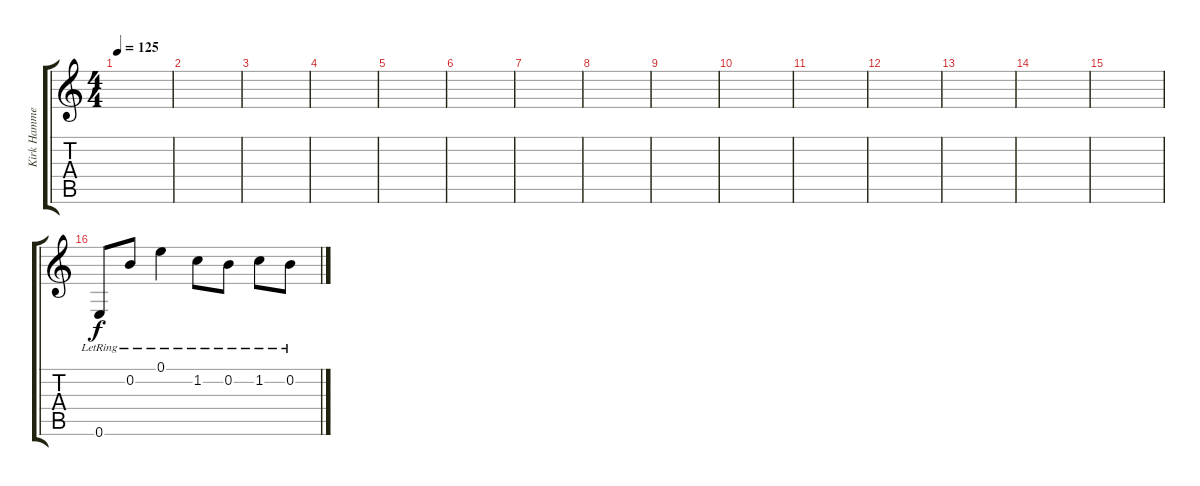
\track ("Kirk Hammett" "Kirk Hamme") {instrument acousticguitarsteel}
\staff {score tabs}
\tuning (E4 B3 G3 D3 A2 E2) {hide}
\ts (4 4)
\tempo 125
\clef g2
\ks c
|
|
|
|
|
|
|
|
|
|
|
|
|
|
|
0.6{lr}.8 0.2{lr}.8 0.1{lr}.4 1.2{lr}.8 0.2{lr}.8 1.2{lr}.8 0.2{lr}.8
